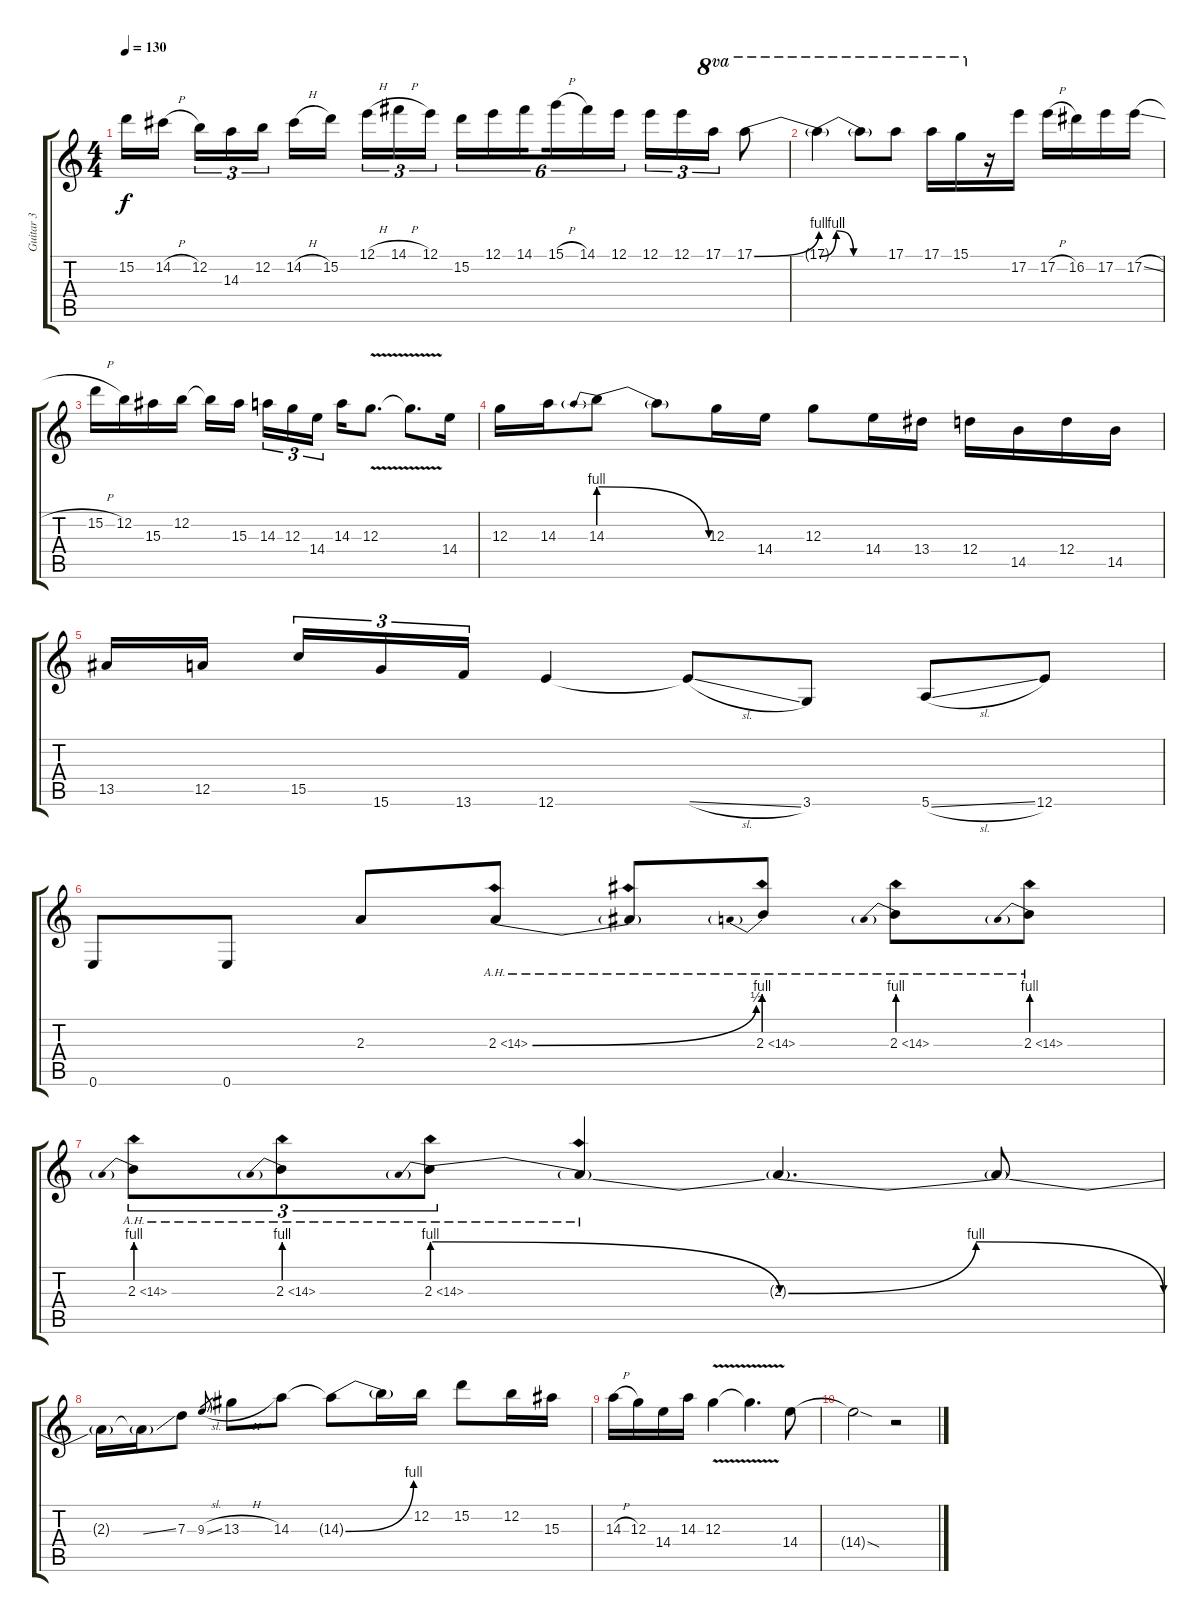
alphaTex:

\track ("Guitar 3" "Guitar 3") {instrument distortionguitar}
\staff {score tabs}
\tuning (E4 B3 G3 D3 A2 E2) {hide}
\ts (4 4)
\tempo 130
\clef g2
\ks c
15.2.16{dy f} 14.2{h}.16{beam splitsecondary} 12.2.16{tu (3 2)} 14.3.16{tu (3 2)} 12.2.16{tu (3 2)} 14.2{h}.16 15.2.16{beam splitsecondary} 12.1{h}.16{tu (3 2)} 14.1{h}.16{tu (3 2)} 12.1.16{tu (3 2)} 15.2.16{tu (6 4)} 12.1.16{tu (6 4)} 14.1.16{tu (6 4) beam splitsecondary} 15.1{h}.16{tu (6 4)} 14.1.16{tu (6 4)} 12.1.16{tu (6 4)} 12.1.16{tu (3 2)} 12.1.16{tu (3 2)} 17.1.16{tu (3 2) ot 8va} 17.1{be (bend 0 0 60 4)}.8{ot 8va} |
17.1{be (custom 0 0 15 4 30 0 60 0) t}.4{ot 8va} 17.1{t}.8{ot 8va} 17.1.8{ot 8va} 17.1.16{ot 8va} 15.1.16{ot 8va} r.16 17.2.16 17.2{h}.16 16.2.16 17.2.16 17.2{sl}.16 |
15.2{h}.16 12.2.16 15.3.16 12.2.16 12.2{t}.16 15.3.16{beam splitsecondary} 14.3.16{tu (3 2)} 12.3.16{tu (3 2)} 14.4.16{tu (3 2)} 14.3.16 12.3{v}.8{d} 12.3{t}.8{d} 14.4.16 |
12.3.16 14.3.16 14.3{be (prebendrelease 0 4 60 0)}.8 14.3{t}.8 12.3.16 14.4.16 12.3.8 14.4.16 13.4.16 12.4.16 14.5.16 12.4.16 14.5.16 |
13.5.16 12.5.16{beam splitsecondary} 15.5.16{tu (3 2)} 15.6.16{tu (3 2)} 13.6.16{tu (3 2)} 12.6.4 12.6{sl t}.8 3.6.8 5.6{sl}.8 12.6.8 |
0.6.8 0.6.8 2.3.8 2.3{be (bend 0 0 60 2) ah 12}.8 2.3{ah 12 t}.8 2.3{be (prebend 0 4 60 4) ah 12}.8 2.3{be (prebend 0 4 60 4) ah 12}.8 2.3{be (prebend 0 4 60 4) ah 12}.8 |
2.3{be (prebend 0 4 60 4) ah 12}.8{tu (3 2)} 2.3{be (prebend 0 4 60 4) ah 12}.8{tu (3 2)} 2.3{be (prebendrelease 0 4 60 0) ah 12}.8{tu (3 2)} 2.3{ah 12 t}.4 2.3{be (bendrelease 0 0 25 4 45 4 60 0) t}.4{d} 2.3{t}.8 |
2.3{t}.16 2.3{ss t}.16 7.3.8 9.3{sl}.8{gr} 13.3{h}.8 14.3.8 14.3{be (bend 0 0 60 4) t}.8 14.3{t}.16 12.2.16 15.2.8 12.2.16 15.3.16 |
14.3{h}.16 12.3.16 14.4.16 14.3.16 12.3{v}.4 12.3{t}.4{d} 14.4.8 |
14.4{sod t}.2 r.2
